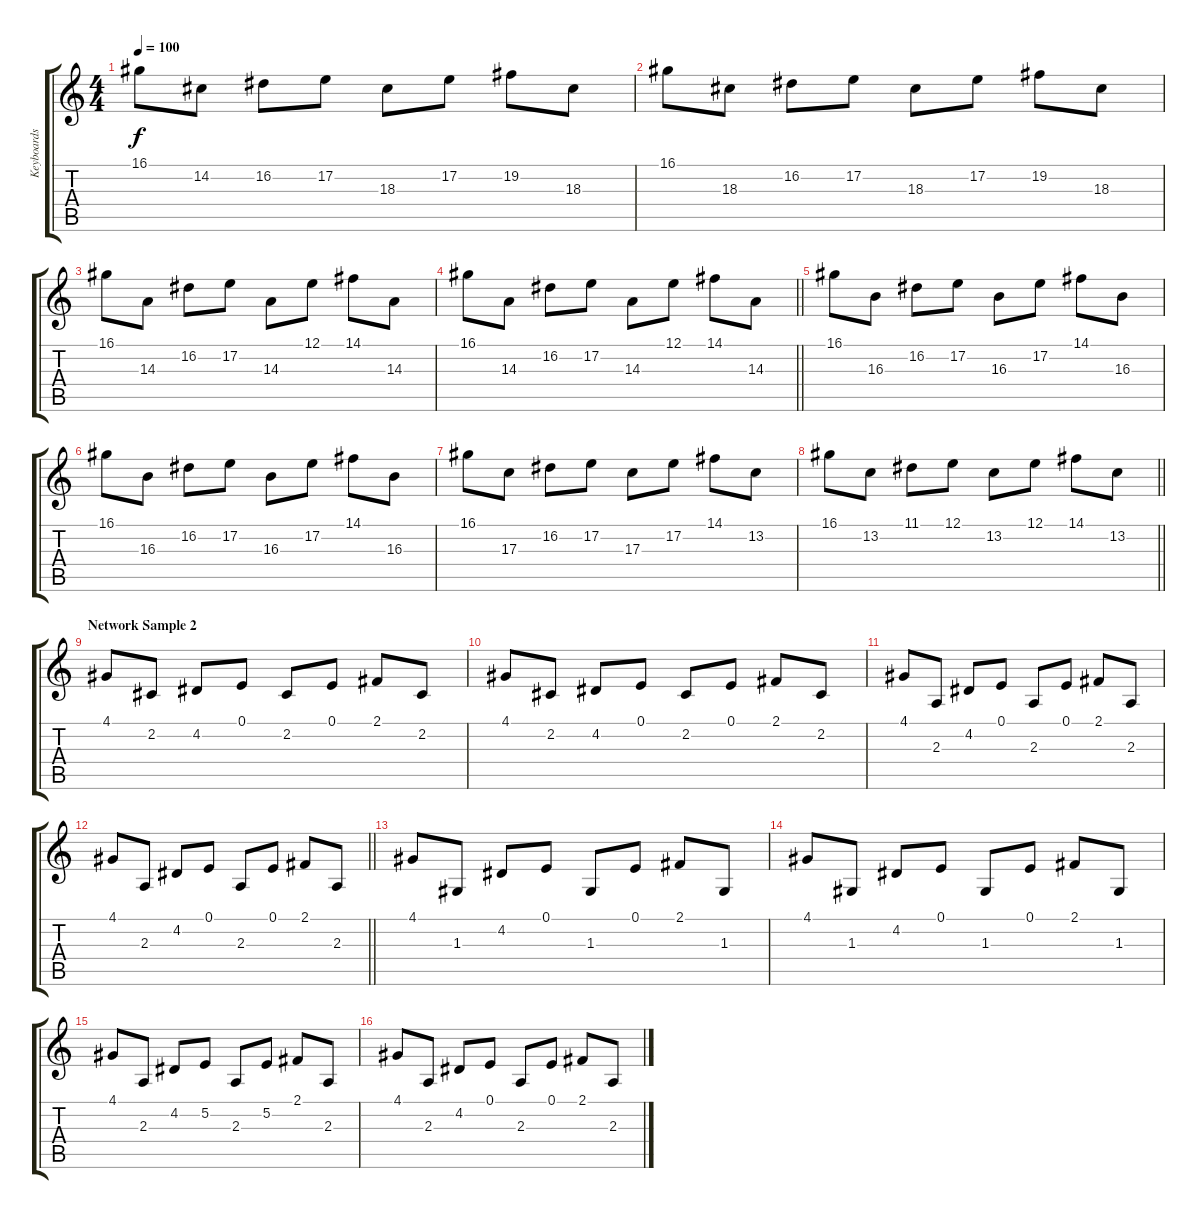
\track ("Keyboards" "Keyboards") {instrument brightacousticpiano}
\staff {score tabs}
\tuning (E4 B3 G3 D3 A2 E2) {hide}
\ts (4 4)
\tempo 100
\clef g2
\ks c
16.1.8{dy f} 14.2.8 16.2.8 17.2.8 18.3.8 17.2.8 19.2.8 18.3.8 |
16.1.8 18.3.8 16.2.8 17.2.8 18.3.8 17.2.8 19.2.8 18.3.8 |
16.1.8 14.3.8 16.2.8 17.2.8 14.3.8 12.1.8 14.1.8 14.3.8 |
\barLineRight lightlight
16.1.8 14.3.8 16.2.8 17.2.8 14.3.8 12.1.8 14.1.8 14.3.8 |
16.1.8 16.3.8 16.2.8 17.2.8 16.3.8 17.2.8 14.1.8 16.3.8 |
16.1.8 16.3.8 16.2.8 17.2.8 16.3.8 17.2.8 14.1.8 16.3.8 |
16.1.8 17.3.8 16.2.8 17.2.8 17.3.8 17.2.8 14.1.8 13.2.8 |
\barLineRight lightlight
16.1.8 13.2.8 11.1.8 12.1.8 13.2.8 12.1.8 14.1.8 13.2.8 |
\section ("" "Network Sample 2")
4.1.8 2.2.8 4.2.8 0.1.8 2.2.8 0.1.8 2.1.8 2.2.8 |
4.1.8 2.2.8 4.2.8 0.1.8 2.2.8 0.1.8 2.1.8 2.2.8 |
4.1.8 2.3.8 4.2.8 0.1.8 2.3.8 0.1.8 2.1.8 2.3.8 |
\barLineRight lightlight
4.1.8 2.3.8 4.2.8 0.1.8 2.3.8 0.1.8 2.1.8 2.3.8 |
4.1.8 1.3.8 4.2.8 0.1.8 1.3.8 0.1.8 2.1.8 1.3.8 |
4.1.8 1.3.8 4.2.8 0.1.8 1.3.8 0.1.8 2.1.8 1.3.8 |
4.1.8 2.3.8 4.2.8 5.2.8 2.3.8 5.2.8 2.1.8 2.3.8 |
4.1.8 2.3.8 4.2.8 0.1.8 2.3.8 0.1.8 2.1.8 2.3.8
